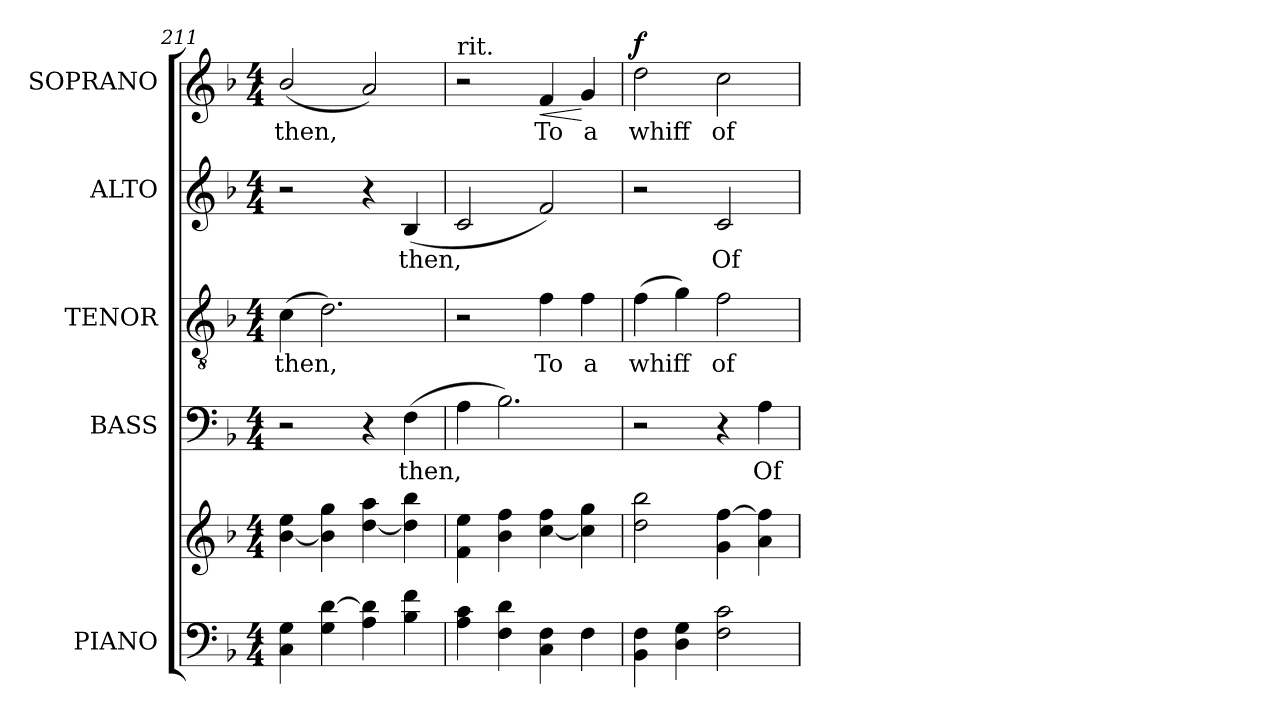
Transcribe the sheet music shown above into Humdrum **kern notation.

**kern	**kern	**kern	**text	**kern	**text	**kern	**text	**kern	**text	**dynam
*part5	*part5	*part4	*part4	*part3	*part3	*part2	*part2	*part1	*part1	*part1
*staff6	*staff5	*staff4	*staff4	*staff3	*staff3	*staff2	*staff2	*staff1	*staff1	*staff1
*I"PIANO	*	*I"BASS	*	*I"TENOR	*	*I"ALTO	*	*I"SOPRANO	*	*
*I'PNO.	*	*I'B.	*	*I'T.	*	*I'A.	*	*I'S.	*	*
*clefF4	*clefG2	*clefF4	*	*clefGv2	*	*clefG2	*	*clefG2	*	*
*	*	*	*	*ITrd7c12	*	*	*	*	*	*
*k[b-]	*k[b-]	*k[b-]	*	*k[b-]	*	*k[b-]	*	*k[b-]	*	*
*F:	*F:	*F:	*	*F:	*	*F:	*	*F:	*	*
*M4/4	*M4/4	*M4/4	*	*M4/4	*	*M4/4	*	*M4/4	*	*
=211	=211	=211	=211	=211	=211	=211	=211	=211	=211	=211
!	!	!	!	!	!LO:LY:b:color=#000000	!	!	!	!	!
!	!	!	!	!	!	!	!	!	!LO:LY:b:color=#000000	!
4Ci\ 4Gi	[4b-i\ 4eei	2r	.	(4Ci\	then,	2r	.	(2b-i/	then,	.
4Gi\ [4di	4b-i\] 4ggi	.	.	2.Di\)	.	.	.	.	.	.
4Ai\ 4di]	[4ddi\ 4aai	4r	.	.	.	4r	.	2ai/)	.	.
!	!	!	!LO:LY:b:color=#000000	!	!	!	!	!	!	!
!	!	!	!	!	!	!	!LO:LY:b:color=#000000	!	!	!
4B-i\ 4fi	4ddi\] 4bb-i	(4Fi\	then,	.	.	(4B-i/	then,	.	.	.
=212	=212	=212	=212	=212	=212	=212	=212	=212	=212	=212
!	!	!	!	!	!	!	!	!LO:TX:t=rit.	!	!
4Ai\ 4ci	4fi\ 4eei	4Ai\	.	2r	.	2ci/	.	2r	.	.
4Fi\ 4di	4b-i\ 4ffi	2.B-i\)	.	.	.	.	.	.	.	.
!	!	!	!	!	!LO:LY:b:color=#000000	!	!	!	!	!
!	!	!	!	!	!	!	!	!	!LO:LY:b:color=#000000	!LO:HP:b
4Ci\ 4Fi	[4cci\ 4ffi	.	.	4Fi\	To	2fi/)	.	4fi/	To	<
!	!	!	!	!	!LO:LY:b:color=#000000	!	!	!	!	!
!	!	!	!	!	!	!	!	!	!LO:LY:b:color=#000000	!
4Fi\	4cci\] 4ggi	.	.	4Fi\	a	.	.	4gi/	a	[
=213	=213	=213	=213	=213	=213	=213	=213	=213	=213	=213
!	!	!	!	!	!LO:LY:b:color=#000000	!	!	!	!	!
!	!	!	!	!	!	!	!	!	!LO:LY:b:color=#000000	!
4BB-i\ 4Fi	2ddi\ 2bb-i	2r	.	(4Fi\	whiff	2r	.	2ddi\	whiff	f
4Di\ 4Gi	.	.	.	4Gi\)	.	.	.	.	.	.
!	!	!	!	!	!LO:LY:b:color=#000000	!	!	!	!	!
!	!	!	!	!	!	!	!LO:LY:b:color=#000000	!	!	!
!	!	!	!	!	!	!	!	!	!LO:LY:b:color=#000000	!
2Fi\ 2ci	4gi\ [4ffi	4r	.	2Fi\	of	2ci/	Of	2cci\	of	.
!	!	!	!LO:LY:b:color=#000000	!	!	!	!	!	!	!
.	4ai\ 4ffi]	4Ai\	Of	.	.	.	.	.	.	.
=	=	=	=	=	=	=	=	=	=	=
*-	*-	*-	*-	*-	*-	*-	*-	*-	*-	*-
